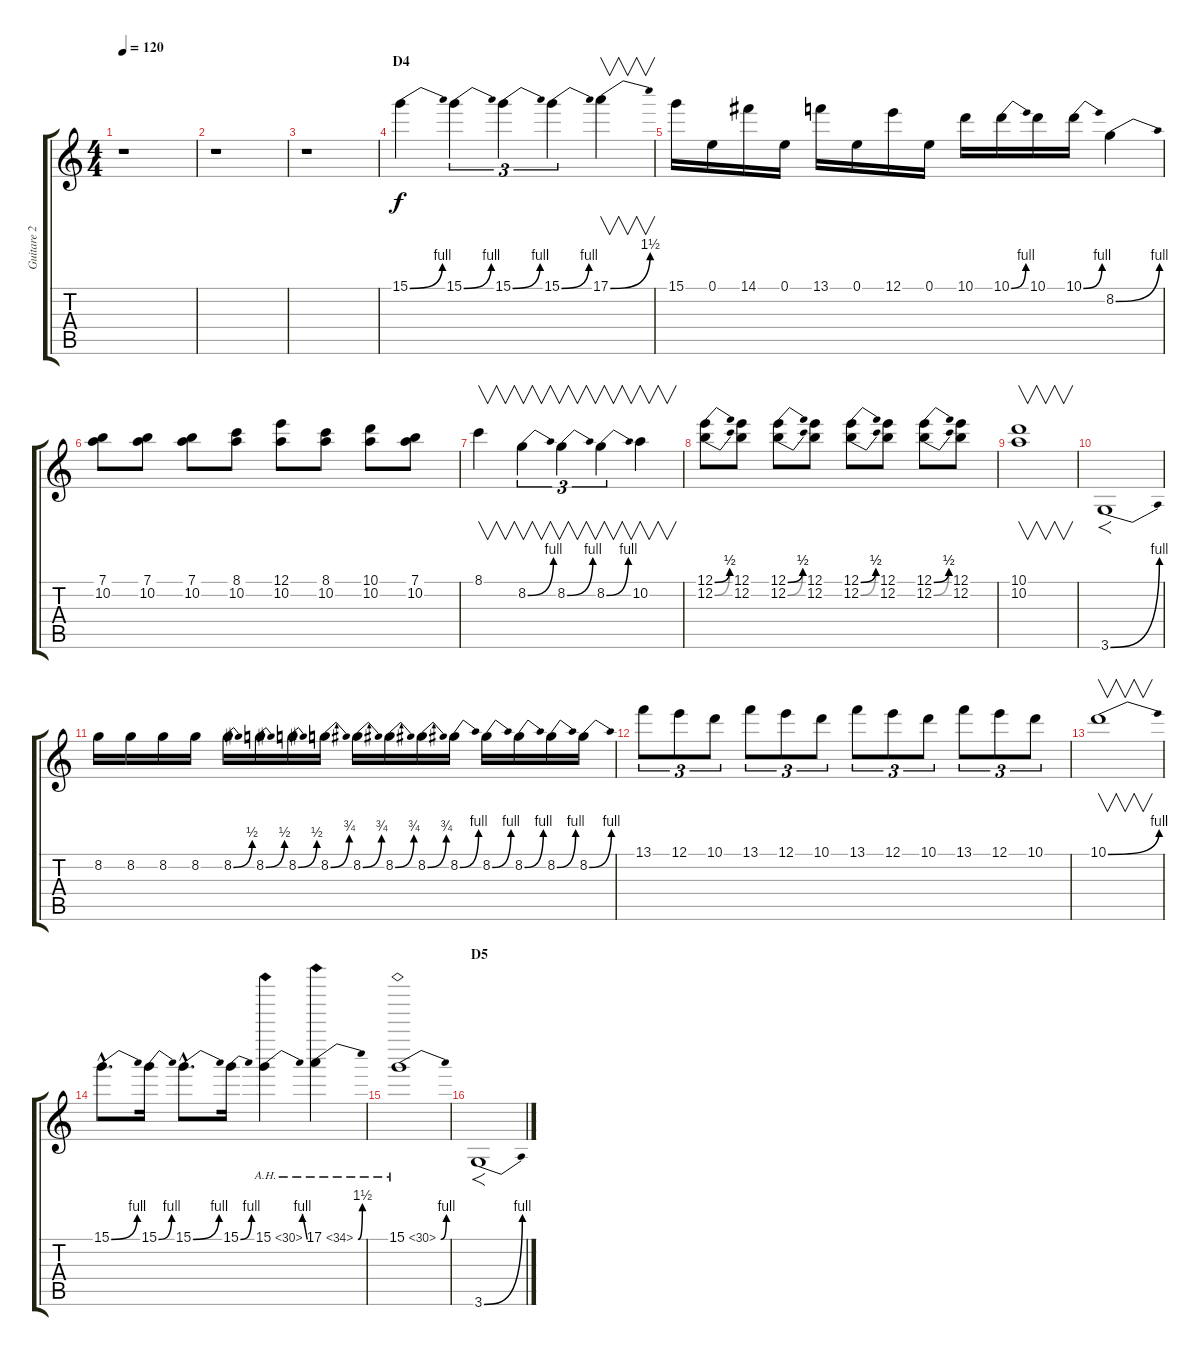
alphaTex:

\track ("Guitare 2" "Guitare 2") {instrument overdrivenguitar}
\staff {score tabs}
\tuning (E4 B3 G3 D3 A2 E2) {hide}
\ts (4 4)
\tempo 120
\clef g2
\ks c
r.1{dy f} |
r.1 |
r.1 |
\section ("" "D4")
15.1{be (bend 0 0 60 4)}.4 15.1{be (bend 0 0 60 4)}.4{tu (3 2)} 15.1{be (bend 0 0 60 4)}.4{tu (3 2)} 15.1{be (bend 0 0 60 4)}.4{tu (3 2)} 17.1{be (bend 0 0 60 6)}.4{v} |
15.1.16 0.1.16 14.1.16 0.1.16 13.1.16 0.1.16 12.1.16 0.1.16 10.1.16 10.1{be (bend 0 0 60 4)}.16 10.1.16 10.1{be (bend 0 0 60 4)}.16 8.2{be (bend 0 0 60 4)}.4 |
(7.1 10.2).8 (7.1 10.2).8 (7.1 10.2).8 (8.1 10.2).8 (12.1 10.2).8 (8.1 10.2).8 (10.1 10.2).8 (7.1 10.2).8 |
8.1.4{v} 8.2{be (bend 0 0 60 4)}.4{v tu (3 2)} 8.2{be (bend 0 0 60 4)}.4{v tu (3 2)} 8.2{be (bend 0 0 60 4)}.4{v tu (3 2)} 10.2.4{v} |
(12.1{be (bend 0 0 60 2)} 12.2{be (bend 0 0 60 2)}).8 (12.1 12.2).8 (12.1{be (bend 0 0 60 2)} 12.2{be (bend 0 0 60 2)}).8 (12.1 12.2).8 (12.1{be (bend 0 0 60 2)} 12.2{be (bend 0 0 60 2)}).8 (12.1 12.2).8 (12.1{be (bend 0 0 60 2)} 12.2{be (bend 0 0 60 2)}).8 (12.1 12.2).8 |
(10.1 10.2).1{v} |
3.6{be (bend 0 0 60 4)}.1{f} |
8.2.16 8.2.16 8.2.16 8.2.16 8.2{be (bend 0 0 60 2)}.16 8.2{be (bend 0 0 60 2)}.16 8.2{be (bend 0 0 60 2)}.16 8.2{be (bend 0 0 60 3)}.16 8.2{be (bend 0 0 60 3)}.16 8.2{be (bend 0 0 60 3)}.16 8.2{be (bend 0 0 60 3)}.16 8.2{be (bend 0 0 60 4)}.16 8.2{be (bend 0 0 60 4)}.16 8.2{be (bend 0 0 60 4)}.16 8.2{be (bend 0 0 60 4)}.16 8.2{be (bend 0 0 60 4)}.16 |
13.1.8{tu (3 2)} 12.1.8{tu (3 2)} 10.1.8{tu (3 2)} 13.1.8{tu (3 2)} 12.1.8{tu (3 2)} 10.1.8{tu (3 2)} 13.1.8{tu (3 2)} 12.1.8{tu (3 2)} 10.1.8{tu (3 2)} 13.1.8{tu (3 2)} 12.1.8{tu (3 2)} 10.1.8{tu (3 2)} |
10.1{be (bend 0 0 60 4)}.1{v} |
15.1{be (bend 0 0 60 4) hac}.8{d} 15.1{be (bend 0 0 60 4)}.16 15.1{be (bend 0 0 60 4) hac}.8{d} 15.1{be (bend 0 0 60 4)}.16 15.1{be (bend 0 0 60 4) ah 15}.4 17.1{be (bend 0 0 60 6) ah 17}.4 |
15.1{be (bend 0 0 60 4) ah 15}.1 |
\section ("" "D5")
3.6{be (bend 0 0 60 4)}.1{f}
